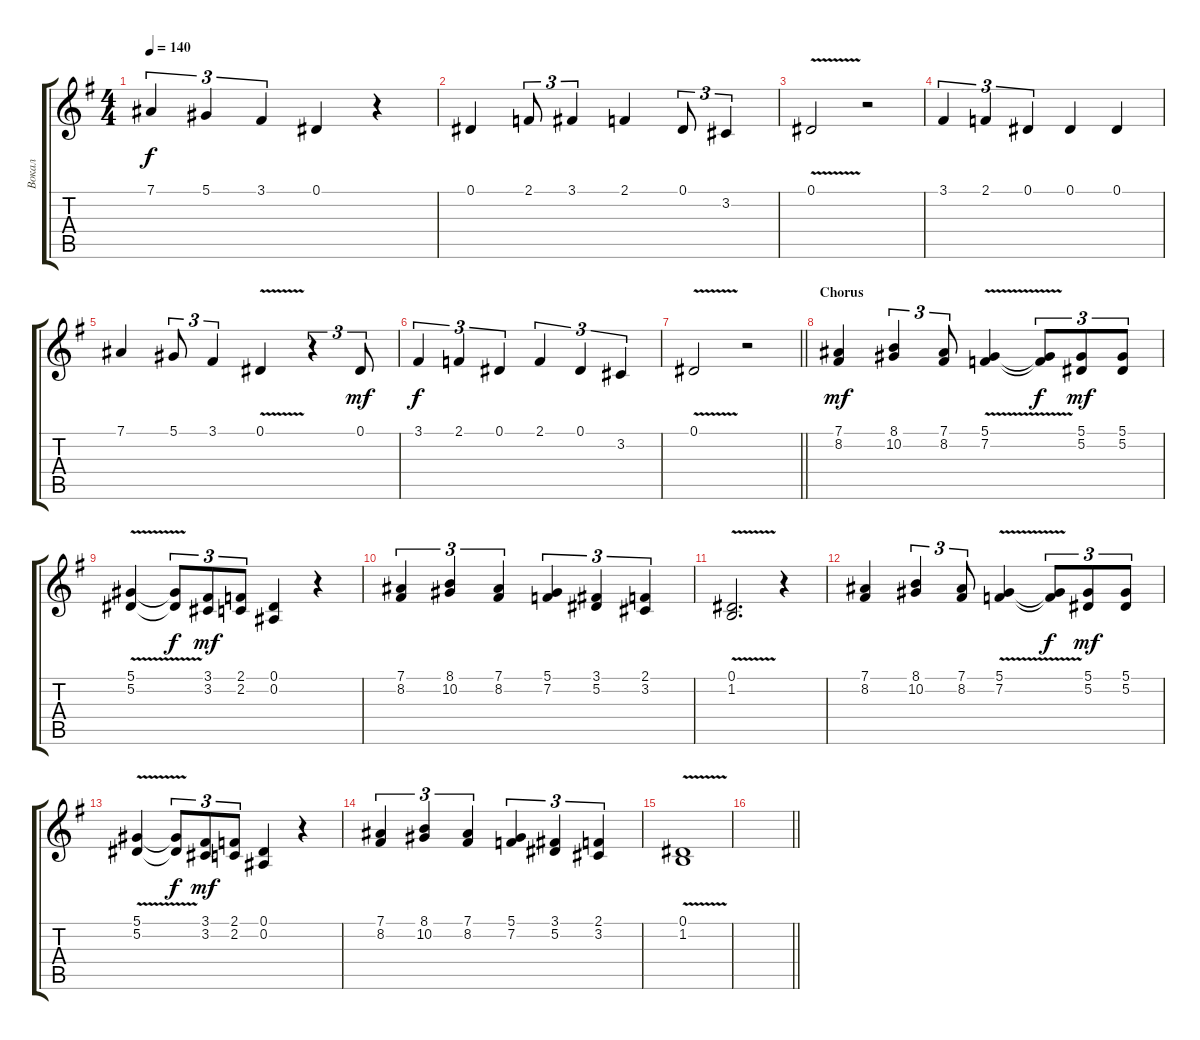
\track ("Вокал" "Вокал") {instrument trumpet}
\staff {score tabs}
\tuning (Eb4 Bb3 Gb3 Db3 Ab2 Eb2) {hide}
\ts (4 4)
\tempo 140
\clef g2
\ks eminor
7.1.4{tu (3 2) dy f} 5.1.4{tu (3 2)} 3.1.4{tu (3 2)} 0.1.4 r.4 |
0.1.4 2.1.8{tu (3 2)} 3.1.4{tu (3 2)} 2.1.4 0.1.8{tu (3 2)} 3.2.4{tu (3 2)} |
0.1{v}.2 r.2 |
3.1.4{tu (3 2)} 2.1.4{tu (3 2)} 0.1.4{tu (3 2)} 0.1.4 0.1.4 |
7.1.4 5.1.8{tu (3 2)} 3.1.4{tu (3 2)} 0.1{v}.4 r.4{tu (3 2)} 0.1.8{tu (3 2) dy mf} |
3.1.4{tu (3 2) dy f} 2.1.4{tu (3 2)} 0.1.4{tu (3 2)} 2.1.4{tu (3 2)} 0.1.4{tu (3 2)} 3.2.4{tu (3 2)} |
\barLineRight lightlight
0.1{v}.2 r.2 |
\section ("" "Chorus")
(7.1 8.2).4{dy mf} (8.1 10.2).4{tu (3 2)} (7.1 8.2).8{tu (3 2)} (5.1{v} 7.2{v}).4 (5.1{t} 7.2{t}).8{tu (3 2) dy f} (5.1 5.2).8{tu (3 2) dy mf} (5.1 5.2).8{tu (3 2)} |
(5.1{v} 5.2{v}).4 (5.1{t} 5.2{t}).8{tu (3 2) dy f} (3.1 3.2).8{tu (3 2) dy mf} (2.1 2.2).8{tu (3 2)} (0.1 0.2).4 r.4 |
(7.1 8.2).4{tu (3 2)} (8.1 10.2).4{tu (3 2)} (7.1 8.2).4{tu (3 2)} (5.1 7.2).4{tu (3 2)} (3.1 5.2).4{tu (3 2)} (2.1 3.2).4{tu (3 2)} |
(0.1{v} 1.2).2{d} r.4 |
(7.1 8.2).4 (8.1 10.2).4{tu (3 2)} (7.1 8.2).8{tu (3 2)} (5.1{v} 7.2{v}).4 (5.1{t} 7.2{t}).8{tu (3 2) dy f} (5.1 5.2).8{tu (3 2) dy mf} (5.1 5.2).8{tu (3 2)} |
(5.1{v} 5.2).4 (5.1{t} 5.2{t}).8{tu (3 2) dy f} (3.1 3.2).8{tu (3 2) dy mf} (2.1 2.2).8{tu (3 2)} (0.1 0.2).4 r.4 |
(7.1 8.2).4{tu (3 2)} (8.1 10.2).4{tu (3 2)} (7.1 8.2).4{tu (3 2)} (5.1 7.2).4{tu (3 2)} (3.1 5.2).4{tu (3 2)} (2.1 3.2).4{tu (3 2)} |
(0.1{v} 1.2).1 |
\barLineRight lightlight
